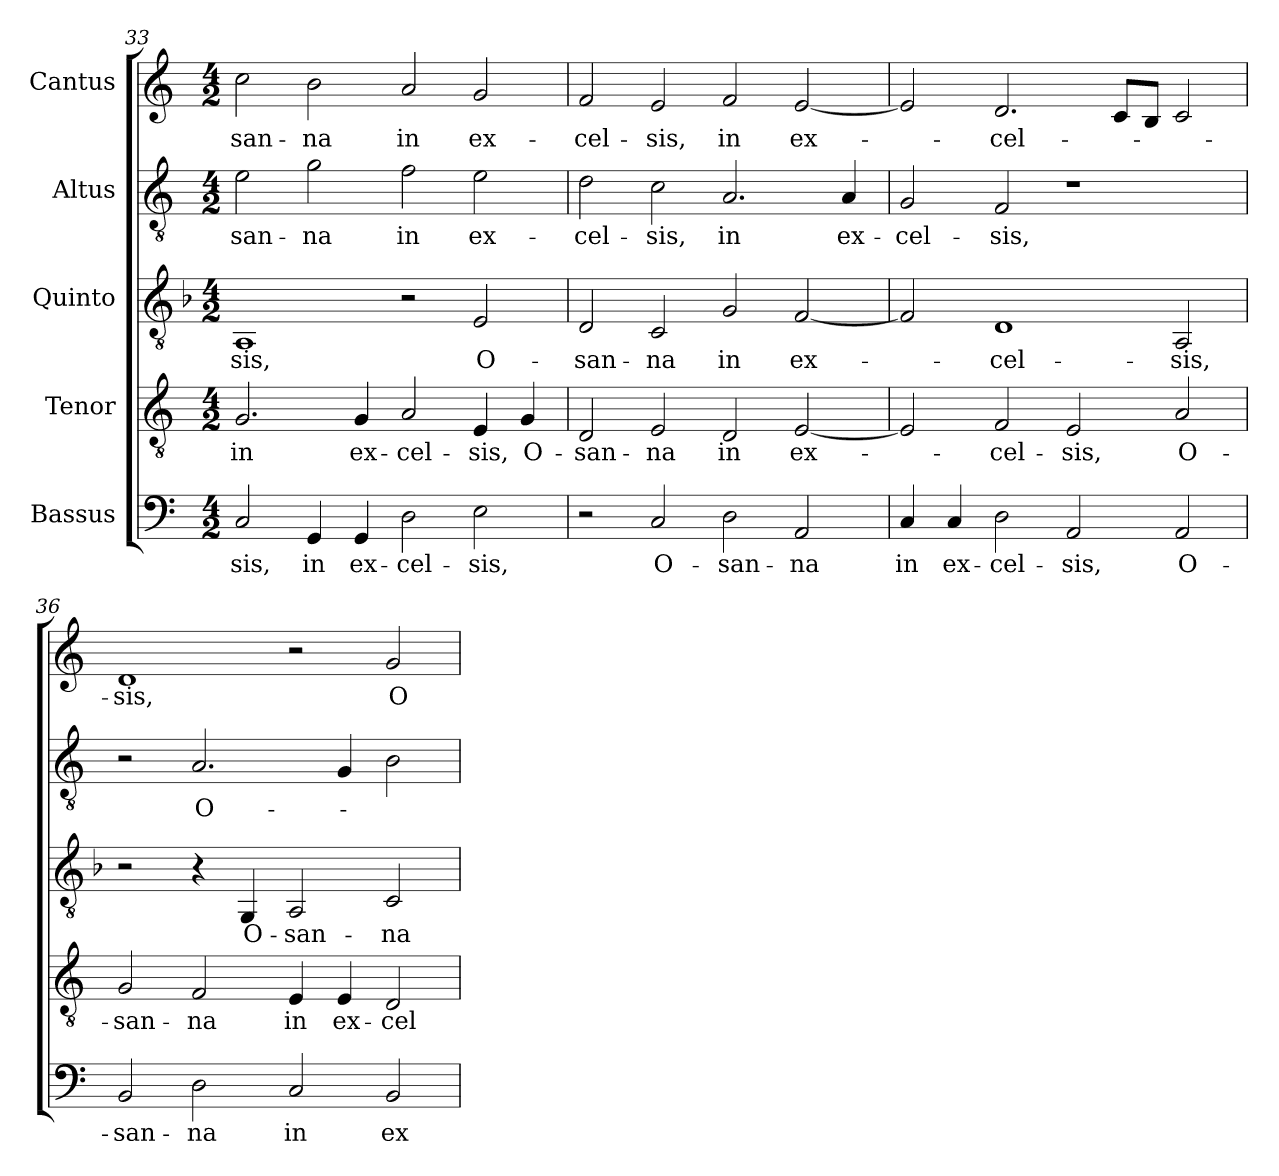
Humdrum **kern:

**kern	**text	**kern	**text	**kern	**text	**kern	**text	**kern	**text
*part5	*part5	*part4	*part4	*part3	*part3	*part2	*part2	*part1	*part1
*staff5	*staff5	*staff4	*staff4	*staff3	*staff3	*staff2	*staff2	*staff1	*staff1
*I"Bassus	*	*I"Tenor	*	*I"Quinto	*	*I"Altus	*	*I"Cantus	*
*clefF4	*	*clefGv2	*	*clefGv2	*	*clefGv2	*	*clefG2	*
*	*	*	*	*ITrd-4c-7	*	*	*	*	*
*k[]	*	*k[]	*	*k[]	*	*k[]	*	*k[]	*
*C:	*	*C:	*	*C:	*	*C:	*	*C:	*
*M4/2	*	*M4/2	*	*M4/2	*	*M4/2	*	*M4/2	*
=33	=33	=33	=33	=33	=33	=33	=33	=33	=33
!	!LO:LY:b:color=#000000	!	!	!	!	!	!	!	!
!	!	!	!LO:LY:b:color=#000000	!	!	!	!	!	!
!	!	!	!	!	!LO:LY:b:color=#000000	!	!	!	!
!	!	!	!	!	!	!	!LO:LY:b:color=#000000	!	!
!	!	!	!	!	!	!	!	!	!LO:LY:b:color=#000000
2Ci/	-sis,	2.Gi/	in	1Ei	-sis,	2ei\	-san-	2cci\	-san-
!	!LO:LY:b:color=#000000	!	!	!	!	!	!	!	!
!	!	!	!	!	!	!	!LO:LY:b:color=#000000	!	!
!	!	!	!	!	!	!	!	!	!LO:LY:b:color=#000000
4GGi/	in	.	.	.	.	2gi\	-na	2bi\	-na
!	!LO:LY:b:color=#000000	!	!	!	!	!	!	!	!
!	!	!	!LO:LY:b:color=#000000	!	!	!	!	!	!
4GGi/	ex-	4Gi/	ex-	.	.	.	.	.	.
!	!LO:LY:b:color=#000000	!	!	!	!	!	!	!	!
!	!	!	!LO:LY:b:color=#000000	!	!	!	!	!	!
!	!	!	!	!	!	!	!LO:LY:b:color=#000000	!	!
!	!	!	!	!	!	!	!	!	!LO:LY:b:color=#000000
2Di\	-cel-	2Ai/	-cel-	2r	.	2fi\	in	2ai/	in
!	!LO:LY:b:color=#000000	!	!	!	!	!	!	!	!
!	!	!	!LO:LY:b:color=#000000	!	!	!	!	!	!
!	!	!	!	!	!LO:LY:b:color=#000000	!	!	!	!
!	!	!	!	!	!	!	!LO:LY:b:color=#000000	!	!
!	!	!	!	!	!	!	!	!	!LO:LY:b:color=#000000
2Ei\	-sis,	4Ei/	-sis,	2Bi/	O-	2ei\	ex-	2gi/	ex-
!	!	!	!LO:LY:b:color=#000000	!	!	!	!	!	!
.	.	4Gi/	O-	.	.	.	.	.	.
=34	=34	=34	=34	=34	=34	=34	=34	=34	=34
!	!	!	!LO:LY:b:color=#000000	!	!	!	!	!	!
!	!	!	!	!	!LO:LY:b:color=#000000	!	!	!	!
!	!	!	!	!	!	!	!LO:LY:b:color=#000000	!	!
!	!	!	!	!	!	!	!	!	!LO:LY:b:color=#000000
2r	.	2Di/	-san-	2Ai/	-san-	2di\	-cel-	2fi/	-cel-
!	!LO:LY:b:color=#000000	!	!	!	!	!	!	!	!
!	!	!	!LO:LY:b:color=#000000	!	!	!	!	!	!
!	!	!	!	!	!LO:LY:b:color=#000000	!	!	!	!
!	!	!	!	!	!	!	!LO:LY:b:color=#000000	!	!
!	!	!	!	!	!	!	!	!	!LO:LY:b:color=#000000
2Ci/	O-	2Ei/	-na	2Gi/	-na	2ci\	-sis,	2ei/	-sis,
!	!LO:LY:b:color=#000000	!	!	!	!	!	!	!	!
!	!	!	!LO:LY:b:color=#000000	!	!	!	!	!	!
!	!	!	!	!	!LO:LY:b:color=#000000	!	!	!	!
!	!	!	!	!	!	!	!LO:LY:b:color=#000000	!	!
!	!	!	!	!	!	!	!	!	!LO:LY:b:color=#000000
2Di\	-san-	2Di/	in	2di/	in	2.Ai/	in	2fi/	in
!	!LO:LY:b:color=#000000	!	!	!	!	!	!	!	!
!	!	!	!LO:LY:b:color=#000000	!	!	!	!	!	!
!	!	!	!	!	!LO:LY:b:color=#000000	!	!	!	!
!	!	!	!	!	!	!	!	!	!LO:LY:b:color=#000000
2AAi/	-na	[<2Ei/	ex-	[<2ci/	ex-	.	.	[<2ei/	ex-
!	!	!	!	!	!	!	!LO:LY:b:color=#000000	!	!
.	.	.	.	.	.	4Ai/	ex-	.	.
!!LO:LB:g=z
=35	=35	=35	=35	=35	=35	=35	=35	=35	=35
!	!LO:LY:b:color=#000000	!	!	!	!	!	!	!	!
!	!	!	!	!	!	!	!LO:LY:b:color=#000000	!	!
4Ci/	in	2Ei/]	.	2ci/]	.	2Gi/	-cel-	2ei/]	.
!	!LO:LY:b:color=#000000	!	!	!	!	!	!	!	!
4Ci/	ex-	.	.	.	.	.	.	.	.
!	!LO:LY:b:color=#000000	!	!	!	!	!	!	!	!
!	!	!	!LO:LY:b:color=#000000	!	!	!	!	!	!
!	!	!	!	!	!LO:LY:b:color=#000000	!	!	!	!
!	!	!	!	!	!	!	!LO:LY:b:color=#000000	!	!
!	!	!	!	!	!	!	!	!	!LO:LY:b:color=#000000
2Di\	-cel-	2Fi/	-cel-	1Ai	-cel-	2Fi/	-sis,	2.di/	-cel-
!	!LO:LY:b:color=#000000	!	!	!	!	!	!	!	!
!	!	!	!LO:LY:b:color=#000000	!	!	!	!	!	!
2AAi/	-sis,	2Ei/	-sis,	.	.	1r	.	.	.
.	.	.	.	.	.	.	.	8ci/L	.
.	.	.	.	.	.	.	.	8Bi/J	.
!	!LO:LY:b:color=#000000	!	!	!	!	!	!	!	!
!	!	!	!LO:LY:b:color=#000000	!	!	!	!	!	!
!	!	!	!	!	!LO:LY:b:color=#000000	!	!	!	!
2AAi/	O-	2Ai/	O-	2Ei/	-sis,	.	.	2ci/	.
=36	=36	=36	=36	=36	=36	=36	=36	=36	=36
!	!LO:LY:b:color=#000000	!	!	!	!	!	!	!	!
!	!	!	!LO:LY:b:color=#000000	!	!	!	!	!	!
!	!	!	!	!	!	!	!	!	!LO:LY:b:color=#000000
2BBi/	-san-	2Gi/	-san-	2r	.	2r	.	1di	-sis,
!	!LO:LY:b:color=#000000	!	!	!	!	!	!	!	!
!	!	!	!LO:LY:b:color=#000000	!	!	!	!	!	!
!	!	!	!	!	!	!	!LO:LY:b:color=#000000	!	!
2Di\	-na	2Fi/	-na	4r	.	2.Ai/	O-	.	.
!	!	!	!	!	!LO:LY:b:color=#000000	!	!	!	!
.	.	.	.	4Di/	O-	.	.	.	.
!	!LO:LY:b:color=#000000	!	!	!	!	!	!	!	!
!	!	!	!LO:LY:b:color=#000000	!	!	!	!	!	!
!	!	!	!	!	!LO:LY:b:color=#000000	!	!	!	!
2Ci/	in	4Ei/	in	2Ei/	-san-	.	.	2r	.
!	!	!	!LO:LY:b:color=#000000	!	!	!	!	!	!
.	.	4Ei/	ex-	.	.	4Gi/	.	.	.
!	!LO:LY:b:color=#000000	!	!	!	!	!	!	!	!
!	!	!	!LO:LY:b:color=#000000	!	!	!	!	!	!
!	!	!	!	!	!LO:LY:b:color=#000000	!	!	!	!
!	!	!	!	!	!	!	!	!	!LO:LY:b:color=#000000
2BBi/	ex-	2Di/	-cel-	2Gi/	-na	2Bi\	.	2gi/	O-
=	=	=	=	=	=	=	=	=	=
*-	*-	*-	*-	*-	*-	*-	*-	*-	*-
